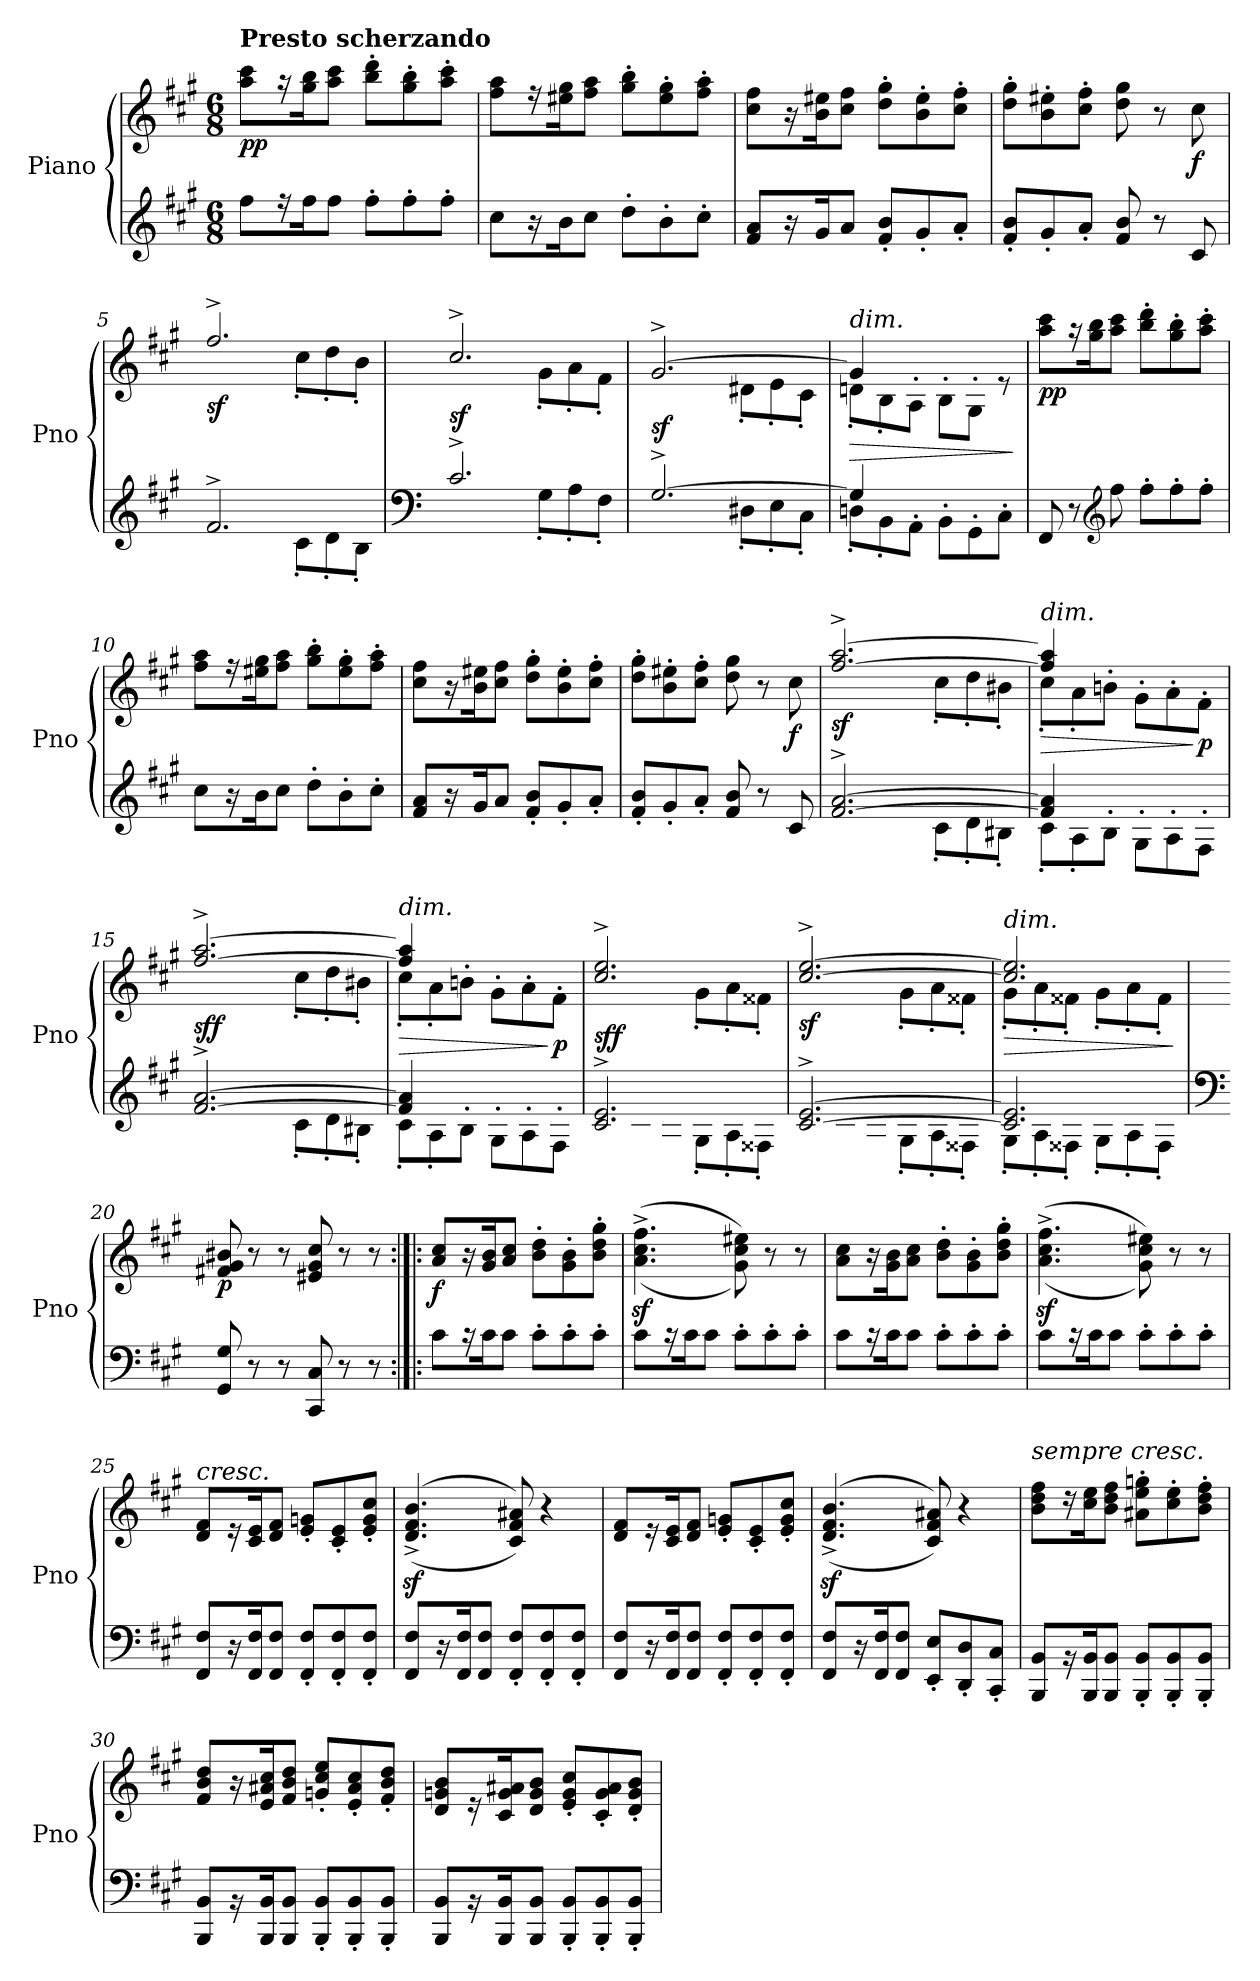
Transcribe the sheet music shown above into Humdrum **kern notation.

**kern	**kern	**dynam
*part1	*part1	*part1
*staff2	*staff1	*staff1/2
*I"Piano	*	*
*I'Pno	*	*
*clefG2	*clefG2	*
*k[f#c#g#]	*k[f#c#g#]	*
*M6/8	*M6/8	*
=1	=1	=1
!	!LO:TX:a:B:t=Presto scherzando	!
!	!	!LO:DY:b
8ff#\L	8aa\ 8ccc#\L	pp
16rff	16raa	.
16ff#\K	16gg#\ 16bb\K	.
8ff#\J	8aa\ 8ccc#\J	.
8ff#'\L	8bb\' 8ddd\'L	.
8ff#'\	8gg#\' 8bb\'	.
8ff#'\J	8aa\' 8ccc#\'J	.
=2	=2	=2
8cc#\L	8ff#\ 8aa\L	.
16r	16rff	.
16b\K	16ee#X\ 16gg#\K	.
8cc#\J	8ff#\ 8aa\J	.
8dd'\L	8gg#\' 8bb\'L	.
8b'\	8ee#\' 8gg#\'	.
8cc#'\J	8ff#\' 8aa\'J	.
=3	=3	=3
8f#/ 8a/L	8cc#\ 8ff#\L	.
16r	16r	.
16g#/K	16b\ 16ee#X\K	.
8a/J	8cc#\ 8ff#\J	.
8f#/' 8b/'L	8dd\' 8gg#\'L	.
8g#'/	8b\' 8ee#\'	.
8a'/J	8cc#\' 8ff#\'J	.
=4	=4	=4
8f#/' 8b/'L	8dd\' 8gg#\'L	.
8g#'/	8b\' 8ee#X\'	.
8a'/J	8cc#\' 8ff#\'J	.
8f#/ 8b/	8dd\ 8gg#\	.
8r	8r	.
!	!	!LO:DY:b
8c#/	8cc#\	f
=5	=5	=5
*^	*^	*
!	!	!	!	!LO:DY:b
2.f#^/	8f#'\Lyy	2.ff#^/	8ff#'\Lyy	sf
.	8e'\	.	8ee'\	.
.	8d'\J	.	8dd'\J	.
.	8c#'\L	.	8cc#'\L	.
.	8d'\	.	8dd'\	.
.	8B'\J	.	8b'\J	.
!!LO:LB:g=z	!!
=6	=6	=6	=6	=6
*clefF4	*	*	*	*
!	!	!	!	!LO:DY:b
2.c#^/	8c#'\Lyy	2.cc#^/	8cc#'\Lyy	sf
.	8B'\	.	8b'\	.
.	8A'\J	.	8a'\J	.
.	8G#'\L	.	8g#'\L	.
.	8A'\	.	8a'\	.
.	8F#'\J	.	8f#'\J	.
=7	=7	=7	=7	=7
!	!	!	!	!LO:DY:b
[2.G#^/	8G#'\Lyy	[2.g#^/	8g#'\Lyy	sf
.	8F#'\	.	8f#'\	.
.	8E#X'\J	.	8e#X'\J	.
.	8D#X'\L	.	8d#X'\L	.
.	8E#'\	.	8e#'\	.
.	8C#'\J	.	8c#'\J	.
=8	=8	=8	=8	=8
!	!	!LO:TX:a:i:t=dim.	!	!
!	!	!	!	!LO:HP:b
4G#/]	8Dn'\L	4g#/]	8dn'\L	>
.	8BB'\	.	8B'\	.
2ryy	8AA'\J	2ryy	8A'\J	.
.	8BB'\L	.	8B'\L	.
.	8GG#'\	.	8G#'\J	.
.	8C#'\J	.	8re	.
*v	*v	*	*	*
*	*v	*v	*
.	.	]
=9	=9	=9
!	!	!LO:DY:b
8FF#/	8aa\ 8ccc#\L	pp
8r	16raa	.
.	16gg#\ 16bb\K	.
*clefG2	*	*
8ff#\	8aa\ 8ccc#\J	.
8ff#'\L	8bb\' 8ddd\'L	.
8ff#'\	8gg#\' 8bb\'	.
8ff#'\J	8aa\' 8ccc#\'J	.
=10	=10	=10
8cc#\L	8ff#\ 8aa\L	.
16r	16rff	.
16b\K	16ee#X\ 16gg#\K	.
8cc#\J	8ff#\ 8aa\J	.
8dd'\L	8gg#\' 8bb\'L	.
8b'\	8ee#\' 8gg#\'	.
8cc#'\J	8ff#\' 8aa\'J	.
=11	=11	=11
8f#/ 8a/L	8cc#\ 8ff#\L	.
16r	16r	.
16g#/K	16b\ 16ee#X\K	.
8a/J	8cc#\ 8ff#\J	.
8f#/' 8b/'L	8dd\' 8gg#\'L	.
8g#'/	8b\' 8ee#\'	.
8a'/J	8cc#\' 8ff#\'J	.
!!LO:LB:g=z
=12	=12	=12
8f#/' 8b/'L	8dd\' 8gg#\'L	.
8g#'/	8b\' 8ee#X\'	.
8a'/J	8cc#\' 8ff#\'J	.
8f#/ 8b/	8dd\ 8gg#\	.
8r	8r	.
!	!	!LO:DY:b
8c#/	8cc#\	f
=13	=13	=13
*^	*^	*
!	!	!	!	!LO:DY:b
[2.f#/^ [2.a/^	8f#'\Lyy	[2.ff#/^ [2.aa/^	8ff#'\Lyy	sf
.	8e'\	.	8ee'\	.
.	8d'\J	.	8dd'\J	.
.	8c#'\L	.	8cc#'\L	.
.	8d'\	.	8dd'\	.
.	8B#X'\J	.	8b#X'\J	.
=14	=14	=14	=14	=14
!	!	!LO:TX:a:i:t=dim.	!	!
!	!	!	!	!LO:HP:b
4f#/] 4a/]	8c#'\L	4ff#/] 4aa/]	8cc#'\L	>
.	8A'\	.	8a'\	.
2ryy	8B'\J	2ryy	8bn'\J	.
.	8G#'\L	.	8g#'\L	.
.	8A'\	.	8a'\	.
!	!	!	!	!LO:DY:n=1:b
.	8F#'\J	.	8f#'\J	] p
=15	=15	=15	=15	=15
!	!	!	!	!LO:DY:b
!	!	!	!	!LO:DY:n=1:b
[2.f#/^ [2.a/^	8f#'\Lyy	[2.ff#/^ [2.aa/^	8ff#'\Lyy	sf f
.	8e'\	.	8ee'\	.
.	8d'\J	.	8dd'\J	.
.	8c#'\L	.	8cc#'\L	.
.	8d'\	.	8dd'\	.
.	8B#X'\J	.	8b#X'\J	.
=16	=16	=16	=16	=16
!	!	!LO:TX:a:i:t=dim.	!	!
!	!	!	!	!LO:HP:b
4f#/] 4a/]	8c#'\L	4ff#/] 4aa/]	8cc#'\L	>
.	8A'\	.	8a'\	.
2ryy	8B'\J	2ryy	8bn'\J	.
.	8G#'\L	.	8g#'\L	.
.	8A'\	.	8a'\	.
!	!	!	!	!LO:DY:n=1:b
.	8F#'\J	.	8f#'\J	] p
=17	=17	=17	=17	=17
!	!	!	!	!LO:DY:b
!	!	!	!	!LO:DY:n=1:b
2.c#/^ 2.e/^	8c#'\Lyy	2.cc#/^ 2.ee/^	8cc#'\Lyy	sf f
.	8B'\	.	8b'\	.
.	8A'\J	.	8a'\J	.
.	8G#'\L	.	8g#'\L	.
.	8A'\	.	8a'\	.
.	8F##X'\J	.	8f##X'\J	.
!!LO:LB:g=z	!!
=18	=18	=18	=18	=18
!	!	!	!	!LO:DY:b
[2.c#/^ [2.e/^	8c#'\Lyy	[2.cc#/^ [2.ee/^	8cc#'\Lyy	sf
.	8B'\	.	8b'\	.
.	8A'\J	.	8a'\J	.
.	8G#'\L	.	8g#'\L	.
.	8A'\	.	8a'\	.
.	8F##X'\J	.	8f##X'\J	.
=19	=19	=19	=19	=19
!	!	!LO:TX:a:i:t=dim.	!	!
!	!	!	!	!LO:HP:b
2.c#/] 2.e/]	8G#'\L	2.cc#/] 2.ee/]	8g#'\L	>
.	8A'\	.	8a'\	.
.	8F##X'\J	.	8f##X'\J	.
.	8G#'\L	.	8g#'\L	.
.	8A'\	.	8a'\	.
.	8F##'\J	.	8f##'\J	.
*v	*v	*	*	*
*	*v	*v	*
.	.	]
=20	=20	=20
*clefF4	*	*
!	!	!LO:DY:b
8GG#/ 8G#/	8f#X/ 8g#/ 8b#X/	p
8r	8r	.
8r	8r	.
8CC#/ 8C#/	8e#X/ 8g#/ 8cc#/	.
8r	8r	.
8r	8r	.
=21:|!|:	=21:|!|:	=21:|!|:
!	!	!LO:DY:b
8c#\L	8a/ 8cc#/L	f
16rc	16r	.
16c#\K	16g#/ 16b/K	.
8c#\J	8a/ 8cc#/J	.
8c#'\L	8b\' 8dd\'L	.
8c#'\	8g#\' 8b\'	.
8c#'\J	8b\' 8dd\' 8gg#\'J	.
=22	=22	=22
8c#\L	((4.a\z<^ 4.cc#\z<^ 4.ff#\z<^	.
16rc	.	.
16c#\K	.	.
8c#\J	.	.
8c#'\L	8g#\ 8cc#\ 8ee#X\))	.
8c#'\	8r	.
8c#'\J	8r	.
!!LO:LB:g=z
=23	=23	=23
8c#\L	8a\ 8cc#\L	.
16rc	16r	.
16c#\K	16g#\ 16b\K	.
8c#\J	8a\ 8cc#\J	.
8c#'\L	8b\' 8dd\'L	.
8c#'\	8g#\' 8b\'	.
8c#'\J	8b\' 8dd\' 8gg#\'J	.
=24	=24	=24
8c#\L	((4.a\z<^ 4.cc#\z<^ 4.ff#\z<^	.
16rc	.	.
16c#\K	.	.
8c#\J	.	.
8c#'\L	8g#\ 8cc#\ 8ee#X\))	.
8c#'\	8r	.
8c#'\J	8r	.
=25	=25	=25
!	!LO:TX:a:i:t=cresc.	!
8FF#/ 8F#/L	8d/ 8f#/L	.
16r	16r	.
16FF#/ 16F#/K	16c#/ 16e/K	.
8FF#/ 8F#/J	8d/ 8f#/J	.
8FF#/' 8F#/'L	8e/' 8gn/'L	.
8FF#/' 8F#/'	8c#/' 8e/'	.
8FF#/' 8F#/'J	8e/' 8g/' 8cc#/'J	.
=26	=26	=26
8FF#/ 8F#/L	((>4.d/z<^ 4.f#/z<^ 4.b/z<^	.
16r	.	.
16FF#/ 16F#/K	.	.
8FF#/ 8F#/J	.	.
8FF#/' 8F#/'L	8c#/ 8f#/ 8a#X/))	.
8FF#/' 8F#/'	4r	.
8FF#/' 8F#/'J	.	.
=27	=27	=27
8FF#/ 8F#/L	8d/ 8f#/L	.
16r	16r	.
16FF#/ 16F#/K	16c#/ 16e/K	.
8FF#/ 8F#/J	8d/ 8f#/J	.
8FF#/' 8F#/'L	8e/' 8gn/'L	.
8FF#/' 8F#/'	8c#/' 8e/'	.
8FF#/' 8F#/'J	8e/' 8g/' 8cc#/'J	.
=28	=28	=28
8FF#/ 8F#/L	((>4.d/z<^ 4.f#/z<^ 4.b/z<^	.
16r	.	.
16FF#/ 16F#/K	.	.
8FF#/ 8F#/J	.	.
8EE/' 8E/'L	8c#/ 8f#/ 8a#X/))	.
8DD/' 8D/'	4r	.
8CC#/' 8C#/'J	.	.
!!LO:PB:g=z
=29	=29	=29
!	!LO:TX:a:i:t=sempre cresc.	!
8BBB/ 8BB/L	8b\ 8dd\ 8ff#\L	.
16rBB	16rdd	.
16BBB/ 16BB/K	16cc#\ 16ee\K	.
8BBB/ 8BB/J	8b\ 8dd\ 8ff#\J	.
8BBB/' 8BB/'L	8a#X\' 8ee\' 8ggn\'L	.
8BBB/' 8BB/'	8cc#\' 8ee\'	.
8BBB/' 8BB/'J	8b\' 8dd\' 8ff#\'J	.
=30	=30	=30
8BBB/ 8BB/L	8f#/ 8b/ 8dd/L	.
16rBB	16r	.
16BBB/ 16BB/K	16e/ 16a#X/ 16cc#/K	.
8BBB/ 8BB/J	8f#/ 8b/ 8dd/J	.
8BBB/' 8BB/'L	8gn/' 8cc#/' 8ee/'L	.
8BBB/' 8BB/'	8e/' 8a#/' 8cc#/'	.
8BBB/' 8BB/'J	8f#/' 8b/' 8dd/'J	.
=31	=31	=31
8BBB/ 8BB/L	8d/ 8gn/ 8b/L	.
16rBB	16r	.
16BBB/ 16BB/K	16c#/ 16g/ 16a#X/K	.
8BBB/ 8BB/J	8d/ 8g/ 8b/J	.
8BBB/' 8BB/'L	8e/' 8g/' 8cc#/'L	.
8BBB/' 8BB/'	8c#/' 8g/' 8a#/'	.
8BBB/' 8BB/'J	8d/' 8g/' 8b/'J	.
=	=	=
*-	*-	*-
